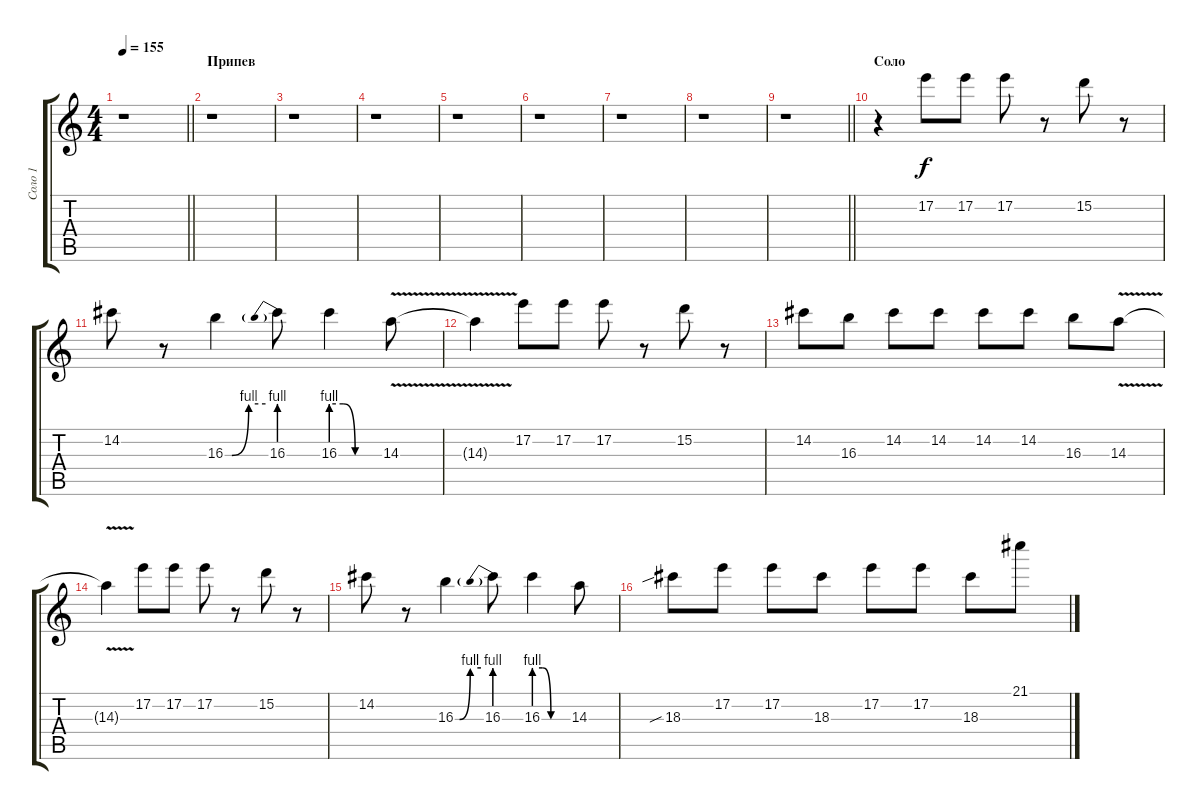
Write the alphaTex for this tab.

\track ("Соло 1" "Соло 1") {instrument overdrivenguitar}
\staff {score tabs}
\tuning (E4 B3 G3 D3 A2 E2) {hide}
\ts (4 4)
\tempo 155
\clef g2
\barLineRight lightlight
\ks c
r.1{dy f} |
\section ("" "Припев")
r.1 |
r.1 |
r.1 |
r.1 |
r.1 |
r.1 |
r.1 |
\barLineRight lightlight
r.1 |
\section ("" "Соло")
r.4 17.2.8 17.2.8 17.2.8 r.8 15.2.8 r.8 |
14.2.8 r.8 16.3{be (custom 0 0 10 0 35 4 60 4)}.4 16.3{be (prebend 0 4 60 4)}.8 16.3{be (custom 0 4 15 4 30 0 60 0)}.4 14.3{v}.8 |
14.3{t}.4 17.2.8 17.2.8 17.2.8 r.8 15.2.8 r.8 |
14.2.8 16.3.8 14.2.8 14.2.8 14.2.8 14.2.8 16.3.8 14.3{v}.8 |
14.3{t}.4 17.2.8 17.2.8 17.2.8 r.8 15.2.8 r.8 |
14.2.8 r.8 16.3{be (custom 0 0 10 0 35 4 60 4)}.4 16.3{be (prebend 0 4 60 4)}.8 16.3{be (custom 0 4 15 4 30 0 60 0)}.4 14.3.8 |
18.3{sib}.8 17.2.8 17.2.8 18.3.8 17.2.8 17.2.8 18.3.8 21.1.8
